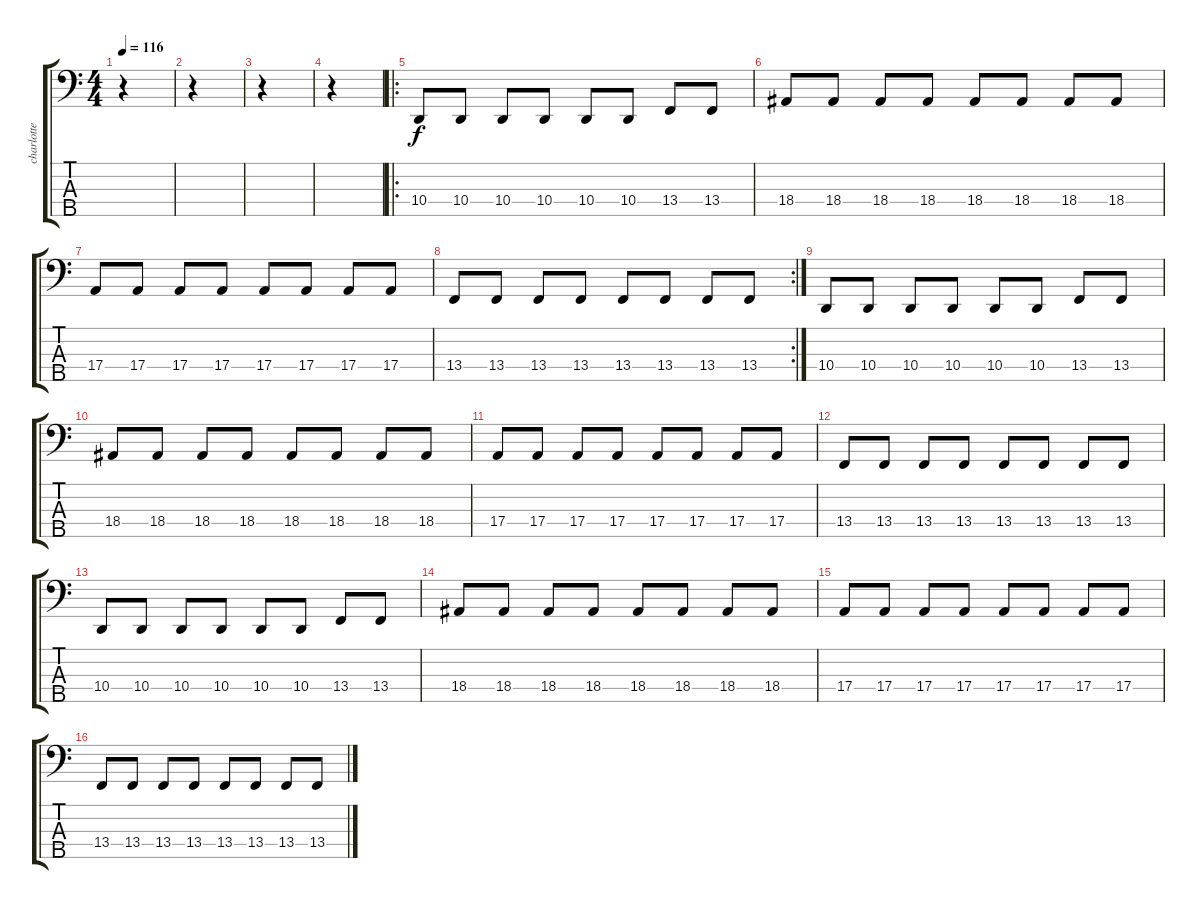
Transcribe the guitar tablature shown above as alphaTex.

\track ("charlotte" "charlotte") {instrument lead8bassandlead}
\staff {score tabs}
\tuning (G2 D2 A1 E1 B0) {hide}
\ts (4 4)
\tempo 116
\clef f4
\ks c
r.4{dy f instrument lead8bassandlead} |
r.4 |
r.4 |
r.4 |
\ro
10.4.8 10.4.8 10.4.8 10.4.8 10.4.8 10.4.8 13.4.8 13.4.8 |
18.4.8 18.4.8 18.4.8 18.4.8 18.4.8 18.4.8 18.4.8 18.4.8 |
17.4.8 17.4.8 17.4.8 17.4.8 17.4.8 17.4.8 17.4.8 17.4.8 |
\rc 2
13.4.8 13.4.8 13.4.8 13.4.8 13.4.8 13.4.8 13.4.8 13.4.8 |
10.4.8 10.4.8 10.4.8 10.4.8 10.4.8 10.4.8 13.4.8 13.4.8 |
18.4.8 18.4.8 18.4.8 18.4.8 18.4.8 18.4.8 18.4.8 18.4.8 |
17.4.8 17.4.8 17.4.8 17.4.8 17.4.8 17.4.8 17.4.8 17.4.8 |
13.4.8 13.4.8 13.4.8 13.4.8 13.4.8 13.4.8 13.4.8 13.4.8 |
10.4.8 10.4.8 10.4.8 10.4.8 10.4.8 10.4.8 13.4.8 13.4.8 |
18.4.8 18.4.8 18.4.8 18.4.8 18.4.8 18.4.8 18.4.8 18.4.8 |
17.4.8 17.4.8 17.4.8 17.4.8 17.4.8 17.4.8 17.4.8 17.4.8 |
13.4.8 13.4.8 13.4.8 13.4.8 13.4.8 13.4.8 13.4.8 13.4.8
